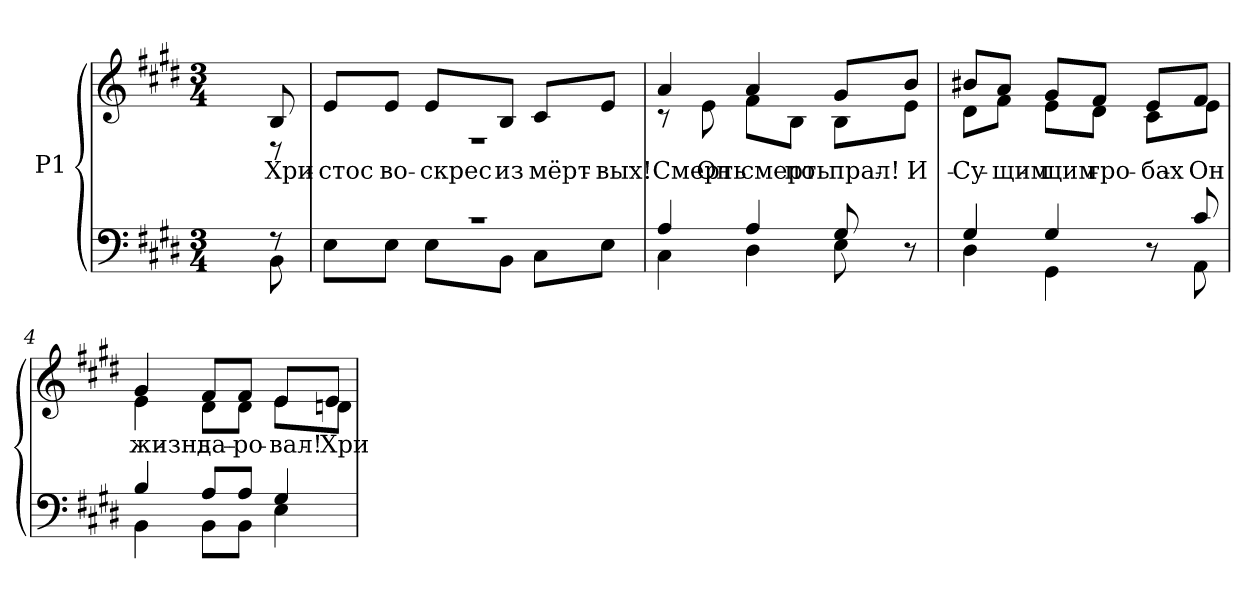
**kern	**kern	**text
*part1	*part1	*part1
*staff2	*staff1	*staff1
*I"P1	*	*
!!LO:PB:g=z
*clefF4	*clefG2	*
*k[f#c#g#d#]	*k[f#c#g#d#]	*
*E:	*E:	*
*M3/4	*M3/4	*
=	=	=
*^	*^	*
4ryy	4ryy	4ryy	4ryy	.
!	!	!	!	!LO:LY:b:color=#000000
8r	8BBi\	8Bi/	8r	Хри-
=1	=1	=1	=1	=1
!	!	!	!	!LO:LY:b:color=#000000
2.r	8Ei\L	8ei/L	2.r	-стос
!	!	!	!	!LO:LY:b:color=#000000
.	8Ei\J	8ei/J	.	во-
!	!	!	!	!LO:LY:b:color=#000000
.	8Ei\L	8ei/L	.	-скрес
!	!	!	!	!LO:LY:b:color=#000000
.	8BBi\J	8Bi/J	.	из
!	!	!	!	!LO:LY:b:color=#000000
.	8C#i\L	8c#i/L	.	мёрт-
!	!	!	!	!LO:LY:b:color=#000000
.	8Ei\J	8ei/J	.	-вых!
=2	=2	=2	=2	=2
!	!	!	!	!LO:LY:b:color=#000000
4Ai/	4C#i\	4ai/	8r	Смерть
!	!	!	!	!LO:LY:b:color=#000000
.	.	.	8ei\	Он
!	!	!	!	!LO:LY:b:color=#000000
!	!	!	!	!LO:LY:b:color=#000000
4Ai/	4D#i\	4ai/	8f#i\L	-смерть
!	!	!	!	!LO:LY:b:color=#000000
.	.	.	8Bi\J	по-
!	!	!	!	!LO:LY:b:color=#000000
!	!	!	!	!LO:LY:b:color=#000000
8G#i/	8Ei\	8g#i/L	8Bi\L	прал!
!	!	!	!	!LO:LY:b:color=#000000
8r	8ryy	8bi/J	8ei\J	И
=3	=3	=3	=3	=3
!	!	!	!	!LO:LY:b:color=#000000
!	!	!	!	!LO:LY:b:color=#000000
4G#i/	4D#i\	8b#Xi/L	8d#i\L	-Су-
!	!	!	!	!LO:LY:b:color=#000000
.	.	8ai/J	8f#i\J	-щим
!	!	!	!	!LO:LY:b:color=#000000
!	!	!	!	!LO:LY:b:color=#000000
4G#i/	4GG#i\	8g#i/L	8ei\L	щим
!	!	!	!	!LO:LY:b:color=#000000
.	.	8f#i/J	8d#i\J	гро-
!	!	!	!	!LO:LY:b:color=#000000
8r	8ryy	8ei/L	8c#i\L	-бах
!	!	!	!	!LO:LY:b:color=#000000
8c#i/	8AAi\	8f#i/J	8ei\J	Он
!!LO:LB:g=z	!!
=4	=4	=4	=4	=4
!	!	!	!	!LO:LY:b:color=#000000
4Bi/	4BBi\	4g#i/	4ei\	жизнь
!	!	!	!	!LO:LY:b:color=#000000
8Ai/L	8BBi\L	8f#i/L	8d#i\L	да-
!	!	!	!	!LO:LY:b:color=#000000
8Ai/J	8BBi\J	8f#i/J	8d#i\J	-ро-
!	!	!	!	!LO:LY:b:color=#000000
4G#i/	4Ei\	8ei/L	8ei\L	-вал!
!	!	!	!	!LO:LY:b:color=#000000
.	.	8ei/J	8dni\J	Хри-
*v	*v	*	*	*
*	*v	*v	*
=	=	=
*-	*-	*-
